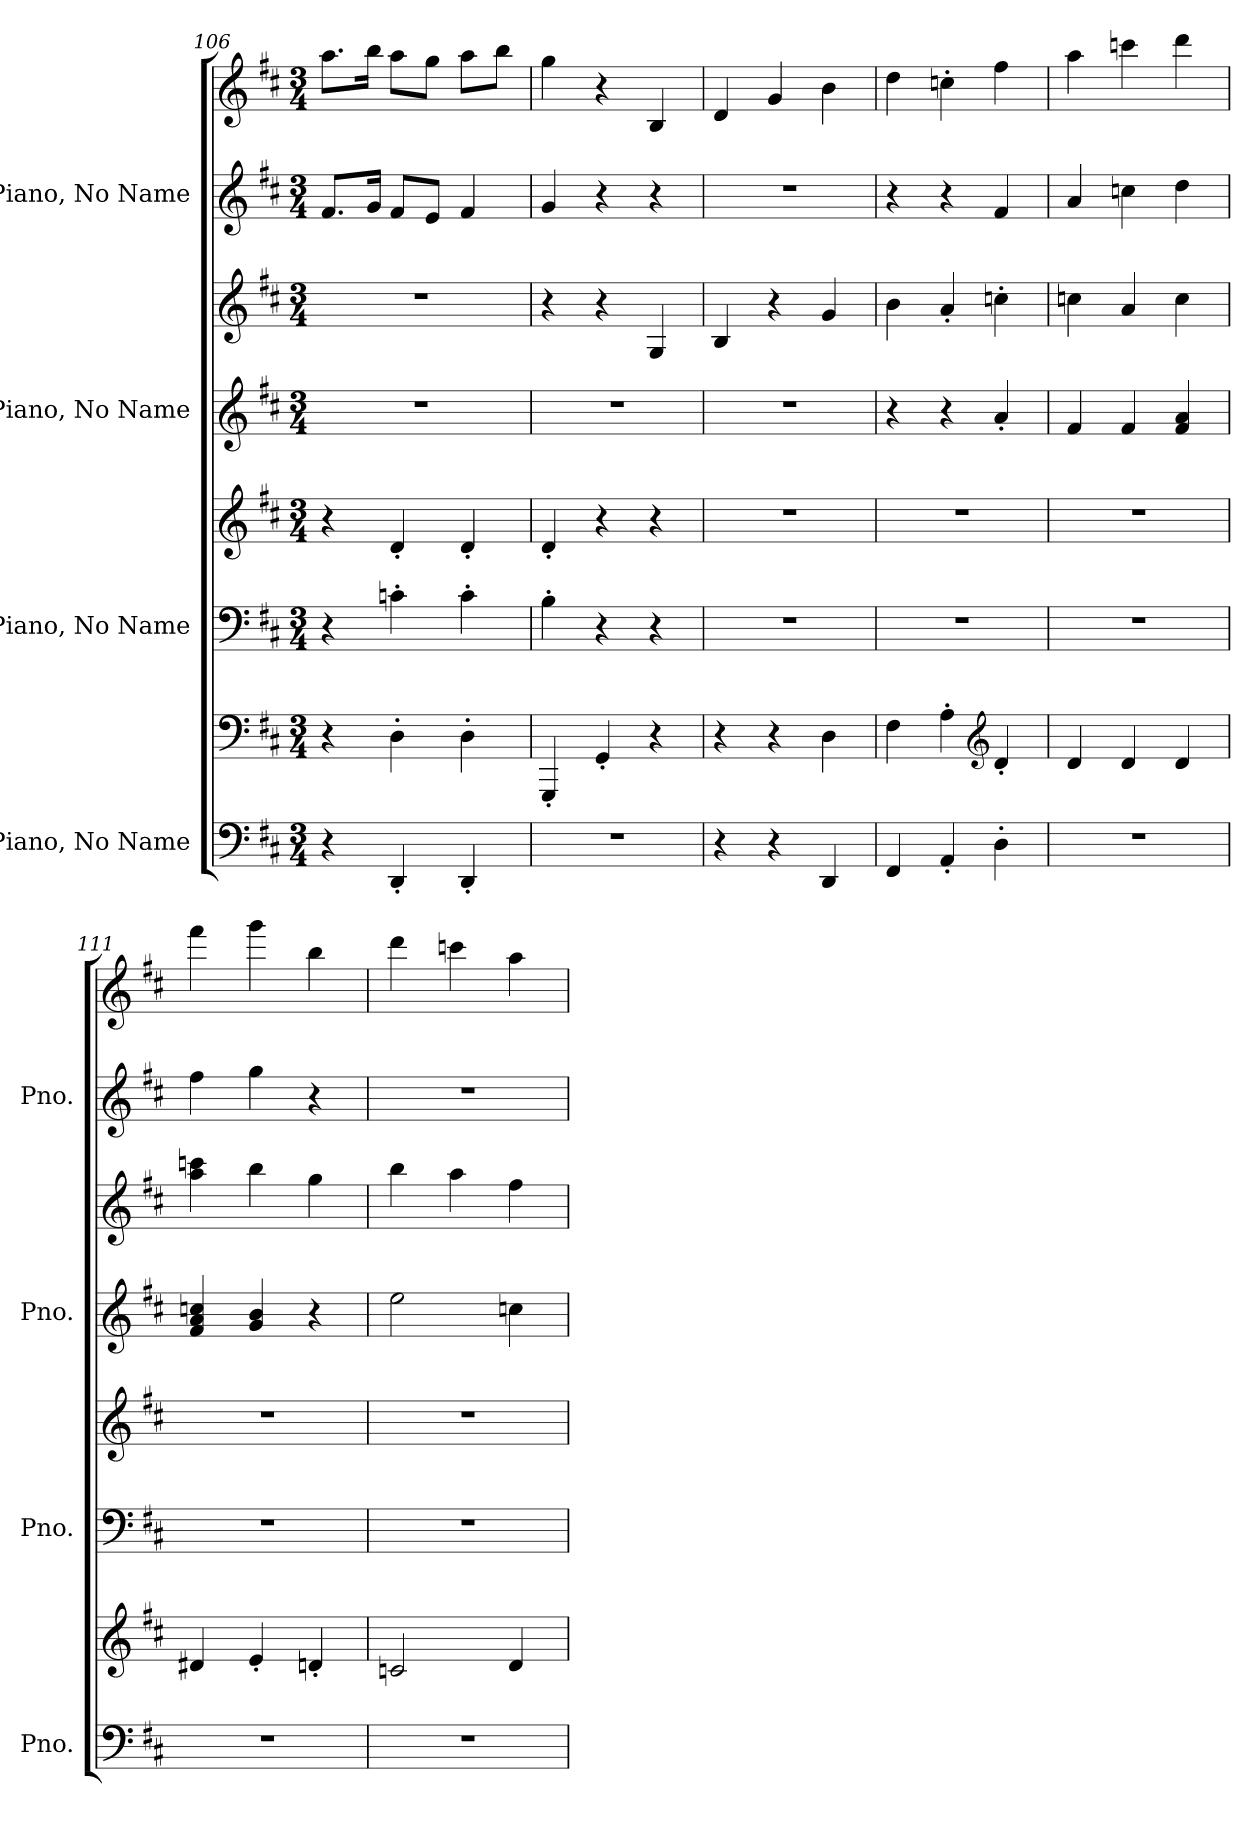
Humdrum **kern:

**kern	**kern	**kern	**kern	**kern	**kern	**kern	**kern
*part4	*part4	*part3	*part3	*part2	*part2	*part1	*part1
*staff8	*staff7	*staff6	*staff5	*staff4	*staff3	*staff2	*staff1
*I"Piano, No Name	*	*I"Piano, No Name	*	*I"Piano, No Name	*	*I"Piano, No Name	*
*I'Pno.	*	*I'Pno.	*	*I'Pno.	*	*I'Pno.	*
*clefF4	*clefF4	*clefF4	*clefG2	*clefG2	*clefG2	*clefG2	*clefG2
*k[f#c#]	*k[f#c#]	*k[f#c#]	*k[f#c#]	*k[f#c#]	*k[f#c#]	*k[f#c#]	*k[f#c#]
*M3/4	*M3/4	*M3/4	*M3/4	*M3/4	*M3/4	*M3/4	*M3/4
=106	=106	=106	=106	=106	=106	=106	=106
4r	4r	4r	4r	2.r	2.r	8.f#/L	8.aa\L
.	.	.	.	.	.	16g/Jk	16bb\Jk
4DD'/	4D'\	4cn'\	4d'/	.	.	8f#/L	8aa\L
.	.	.	.	.	.	8e/J	8gg\J
4DD'/	4D'\	4c'\	4d'/	.	.	4f#/	8aa\L
.	.	.	.	.	.	.	8bb\J
=107	=107	=107	=107	=107	=107	=107	=107
2.r	4GGG'/	4B'\	4d'/	2.r	4r	4g/	4gg\
.	4GG'/	4r	4r	.	4r	4r	4r
.	4r	4r	4r	.	4G/	4r	4B/
=108	=108	=108	=108	=108	=108	=108	=108
4r	4r	2.r	2.r	2.r	4B/	2.r	4d/
4r	4r	.	.	.	4r	.	4g/
4DD/	4D\	.	.	.	4g/	.	4b\
=109	=109	=109	=109	=109	=109	=109	=109
4FF#/	4F#\	2.r	2.r	4r	4b\	4r	4dd\
4AA'/	4A'\	.	.	4r	4a'/	4r	4ccn'\
*	*clefG2	*	*	*	*	*	*
4D'\	4d'/	.	.	4a'/	4ccn'\	4f#/	4ff#\
!!LO:PB:g=z
=110	=110	=110	=110	=110	=110	=110	=110
2.r	4d/	2.r	2.r	4f#/	4ccn\	4a/	4aa\
.	4d/	.	.	4f#/	4a/	4ccn\	4cccn\
.	4d/	.	.	4f#/ 4a/	4cc\	4dd\	4ddd\
=111	=111	=111	=111	=111	=111	=111	=111
2.r	4d#X/	2.r	2.r	4f#/ 4a/ 4ccn/	4aa\ 4cccn\	4ff#\	4fff#\
.	4e'/	.	.	4g/ 4b/	4bb\	4gg\	4ggg\
.	4dn'/	.	.	4r	4gg\	4r	4bb\
=112	=112	=112	=112	=112	=112	=112	=112
2.r	2cn/	2.r	2.r	2ee\	4bb\	2.r	4ddd\
.	.	.	.	.	4aa\	.	4cccn\
.	4d/	.	.	4ccn\	4ff#\	.	4aa\
=	=	=	=	=	=	=	=
*-	*-	*-	*-	*-	*-	*-	*-
